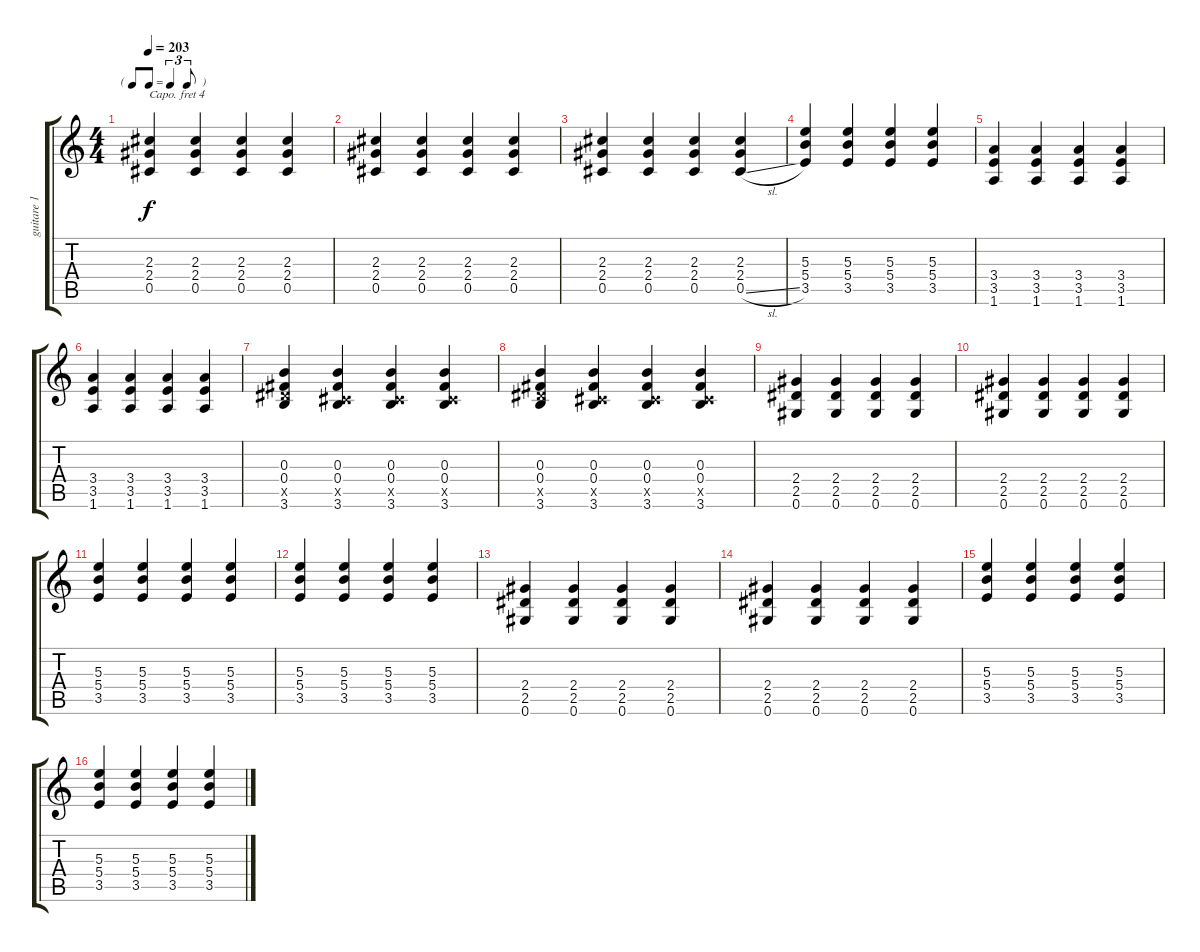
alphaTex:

\track ("guitare 1" "guitare 1") {instrument electricguitarclean}
\staff {score tabs}
\capo 4
\tuning (E4 B3 G3 D3 A2 E2) {hide}
\ts (4 4)
\tf triplet8th
\tempo 203
\clef g2
\ks c
(2.3 2.4 0.5).4{dy f} (2.3 2.4 0.5).4 (2.3 2.4 0.5).4 (2.3 2.4 0.5).4 |
(2.3 2.4 0.5).4 (2.3 2.4 0.5).4 (2.3 2.4 0.5).4 (2.3 2.4 0.5).4 |
(2.3 2.4 0.5).4 (2.3 2.4 0.5).4 (2.3 2.4 0.5).4 (2.3 2.4 0.5{sl}).4 |
(5.3 5.4 3.5).4 (5.3 5.4 3.5).4 (5.3 5.4 3.5).4 (5.3 5.4 3.5).4 |
(3.4 3.5 1.6).4 (3.4 3.5 1.6).4 (3.4 3.5 1.6).4 (3.4 3.5 1.6).4 |
(3.4 3.5 1.6).4 (3.4 3.5 1.6).4 (3.4 3.5 1.6).4 (3.4 3.5 1.6).4 |
(0.3 0.4 2.5{x} 3.6).4 (0.3 0.4 0.5{x} 3.6).4 (0.3 0.4 0.5{x} 3.6).4 (0.3 0.4 0.5{x} 3.6).4 |
(0.3 0.4 2.5{x} 3.6).4 (0.3 0.4 0.5{x} 3.6).4 (0.3 0.4 0.5{x} 3.6).4 (0.3 0.4 0.5{x} 3.6).4 |
(2.4 2.5 0.6).4 (2.4 2.5 0.6).4 (2.4 2.5 0.6).4 (2.4 2.5 0.6).4 |
(2.4 2.5 0.6).4 (2.4 2.5 0.6).4 (2.4 2.5 0.6).4 (2.4 2.5 0.6).4 |
(5.3 5.4 3.5).4 (5.3 5.4 3.5).4 (5.3 5.4 3.5).4 (5.3 5.4 3.5).4 |
(5.3 5.4 3.5).4 (5.3 5.4 3.5).4 (5.3 5.4 3.5).4 (5.3 5.4 3.5).4 |
(2.4 2.5 0.6).4 (2.4 2.5 0.6).4 (2.4 2.5 0.6).4 (2.4 2.5 0.6).4 |
(2.4 2.5 0.6).4 (2.4 2.5 0.6).4 (2.4 2.5 0.6).4 (2.4 2.5 0.6).4 |
(5.3 5.4 3.5).4 (5.3 5.4 3.5).4 (5.3 5.4 3.5).4 (5.3 5.4 3.5).4 |
(5.3 5.4 3.5).4 (5.3 5.4 3.5).4 (5.3 5.4 3.5).4 (5.3 5.4 3.5).4
